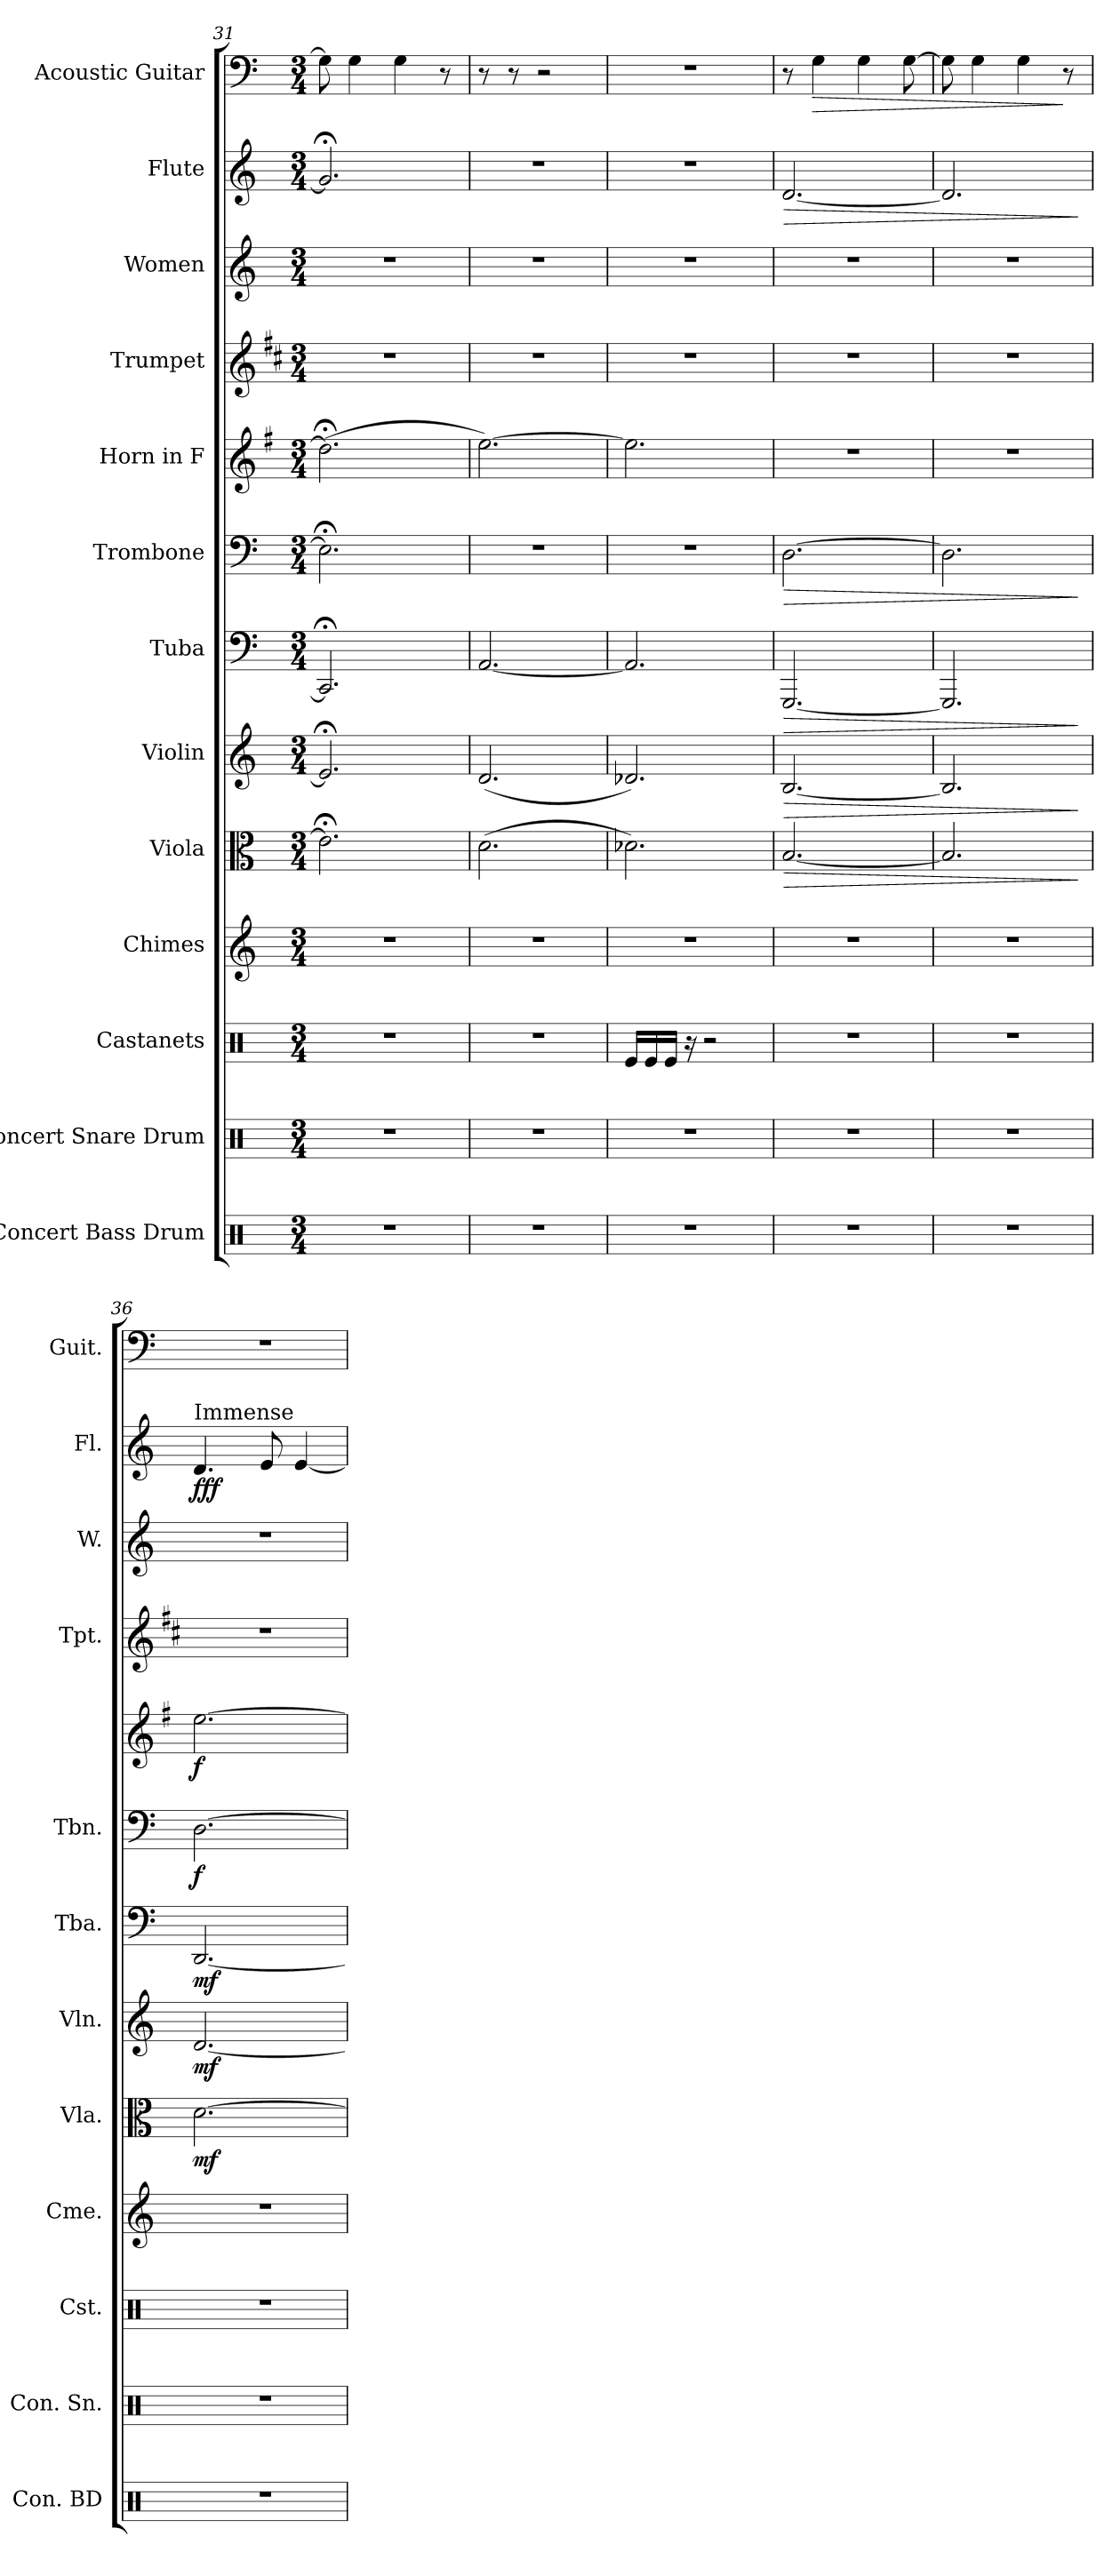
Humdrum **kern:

**kern	**kern	**kern	**kern	**kern	**dynam	**kern	**dynam	**kern	**dynam	**kern	**dynam	**kern	**dynam	**kern	**kern	**kern	**dynam	**kern	**dynam
*part13	*part12	*part11	*part10	*part9	*part9	*part8	*part8	*part7	*part7	*part6	*part6	*part5	*part5	*part4	*part3	*part2	*part2	*part1	*part1
*staff13	*staff12	*staff11	*staff10	*staff9	*staff9	*staff8	*staff8	*staff7	*staff7	*staff6	*staff6	*staff5	*staff5	*staff4	*staff3	*staff2	*staff2	*staff1	*staff1
*I"Concert Bass Drum	*I"Concert Snare Drum	*I"Castanets	*I"Chimes	*I"Viola	*	*I"Violin	*	*I"Tuba	*	*I"Trombone	*	*I"Horn in F	*	*I"Trumpet	*I"Women	*I"Flute	*	*I"Acoustic Guitar	*
*I'Con. BD	*I'Con. Sn.	*I'Cst.	*I'Cme.	*I'Vla.	*	*I'Vln.	*	*I'Tba.	*	*I'Tbn.	*	*	*	*I'Tpt.	*I'W.	*I'Fl.	*	*I'Guit.	*
*clefX	*clefX	*clefX	*clefG2	*clefC3	*	*clefG2	*	*clefF4	*	*clefF4	*	*clefG2	*	*clefG2	*clefG2	*clefG2	*	*	*
*	*	*	*	*	*	*	*	*	*	*	*	*ITrd4c7	*	*ITrd1c2	*	*	*	*	*
*k[]	*k[]	*k[]	*k[]	*k[]	*	*k[]	*	*k[]	*	*k[]	*	*k[]	*	*k[]	*k[]	*k[]	*	*k[]	*
*M3/4	*M3/4	*M3/4	*M3/4	*M3/4	*	*M3/4	*	*M3/4	*	*M3/4	*	*M3/4	*	*M3/4	*M3/4	*M3/4	*	*M3/4	*
=31	=31	=31	=31	=31	=31	=31	=31	=31	=31	=31	=31	=31	=31	=31	=31	=31	=31	=31	=31
2.r	2.r	2.r	2.r	2.e;<\]	.	2.e;</]	.	2.CC;</]	.	2.E;<\]	.	(>2.g;<\]	.	2.r	2.r	2.g;</]	.	8G\]	.
.	.	.	.	.	.	.	.	.	.	.	.	.	.	.	.	.	.	4G\	.
.	.	.	.	.	.	.	.	.	.	.	.	.	.	.	.	.	.	4G\	.
.	.	.	.	.	.	.	.	.	.	.	.	.	.	.	.	.	.	8r	.
=32	=32	=32	=32	=32	=32	=32	=32	=32	=32	=32	=32	=32	=32	=32	=32	=32	=32	=32	=32
2.r	2.r	2.r	2.r	(>2.d\	.	(<2.d/	.	[2.AA/	.	2.r	.	[2.a\)	.	2.r	2.r	2.r	.	8r	.
.	.	.	.	.	.	.	.	.	.	.	.	.	.	.	.	.	.	8r	.
.	.	.	.	.	.	.	.	.	.	.	.	.	.	.	.	.	.	2r	.
=33	=33	=33	=33	=33	=33	=33	=33	=33	=33	=33	=33	=33	=33	=33	=33	=33	=33	=33	=33
2.r	2.r	16Re/LL	2.r	2.d-X\)	.	2.d-X/)	.	2.AA/]	.	2.r	.	2.a\]	.	2.r	2.r	2.r	.	2.r	.
.	.	16Re/	.	.	.	.	.	.	.	.	.	.	.	.	.	.	.	.	.
.	.	16Re/JJ	.	.	.	.	.	.	.	.	.	.	.	.	.	.	.	.	.
.	.	16r	.	.	.	.	.	.	.	.	.	.	.	.	.	.	.	.	.
.	.	2r	.	.	.	.	.	.	.	.	.	.	.	.	.	.	.	.	.
=34	=34	=34	=34	=34	=34	=34	=34	=34	=34	=34	=34	=34	=34	=34	=34	=34	=34	=34	=34
!	!	!	!	!	!LO:HP:b	!	!LO:HP:b	!	!LO:HP:b	!	!LO:HP:b	!	!	!	!	!	!LO:HP:b	!	!
2.r	2.r	2.r	2.r	[2.B/	>	[2.B/	>	[2.GGG/	>	[2.D\	>	2.r	.	2.r	2.r	[2.d/	>	8r	.
!	!	!	!	!	!	!	!	!	!	!	!	!	!	!	!	!	!	!	!LO:HP:b
.	.	.	.	.	.	.	.	.	.	.	.	.	.	.	.	.	.	4G\	>
.	.	.	.	.	.	.	.	.	.	.	.	.	.	.	.	.	.	4G\	.
.	.	.	.	.	.	.	.	.	.	.	.	.	.	.	.	.	.	[8G\	.
!!LO:PB:g=z
=35	=35	=35	=35	=35	=35	=35	=35	=35	=35	=35	=35	=35	=35	=35	=35	=35	=35	=35	=35
2.r	2.r	2.r	2.r	2.B/]	.	2.B/]	.	2.GGG/]	.	2.D\]	.	2.r	.	2.r	2.r	2.d/]	.	8G\]	.
.	.	.	.	.	.	.	.	.	.	.	.	.	.	.	.	.	.	4G\	.
.	.	.	.	.	.	.	.	.	.	.	.	.	.	.	.	.	.	4G\	.
.	.	.	.	.	.	.	.	.	.	.	.	.	.	.	.	.	.	8r	]
.	.	.	.	.	]	.	]	.	]	.	]	.	.	.	.	.	]	.	.
=36	=36	=36	=36	=36	=36	=36	=36	=36	=36	=36	=36	=36	=36	=36	=36	=36	=36	=36	=36
!	!	!	!	!	!	!	!	!	!	!	!	!	!	!	!	!LO:TX:a:t=Immense	!	!	!
!	!	!	!	!	!LO:DY:b	!	!LO:DY:b	!	!LO:DY:b	!	!LO:DY:b	!	!LO:DY:b	!	!	!	!LO:DY:b	!	!
2.r	2.r	2.r	2.r	[2.d\	mf	[2.d/	mf	[2.DD/	mf	[2.D\	f	[2.a\	f	2.r	2.r	4.d/	fff	2.r	.
.	.	.	.	.	.	.	.	.	.	.	.	.	.	.	.	8e/	.	.	.
.	.	.	.	.	.	.	.	.	.	.	.	.	.	.	.	[4e/	.	.	.
=	=	=	=	=	=	=	=	=	=	=	=	=	=	=	=	=	=	=	=
*-	*-	*-	*-	*-	*-	*-	*-	*-	*-	*-	*-	*-	*-	*-	*-	*-	*-	*-	*-
